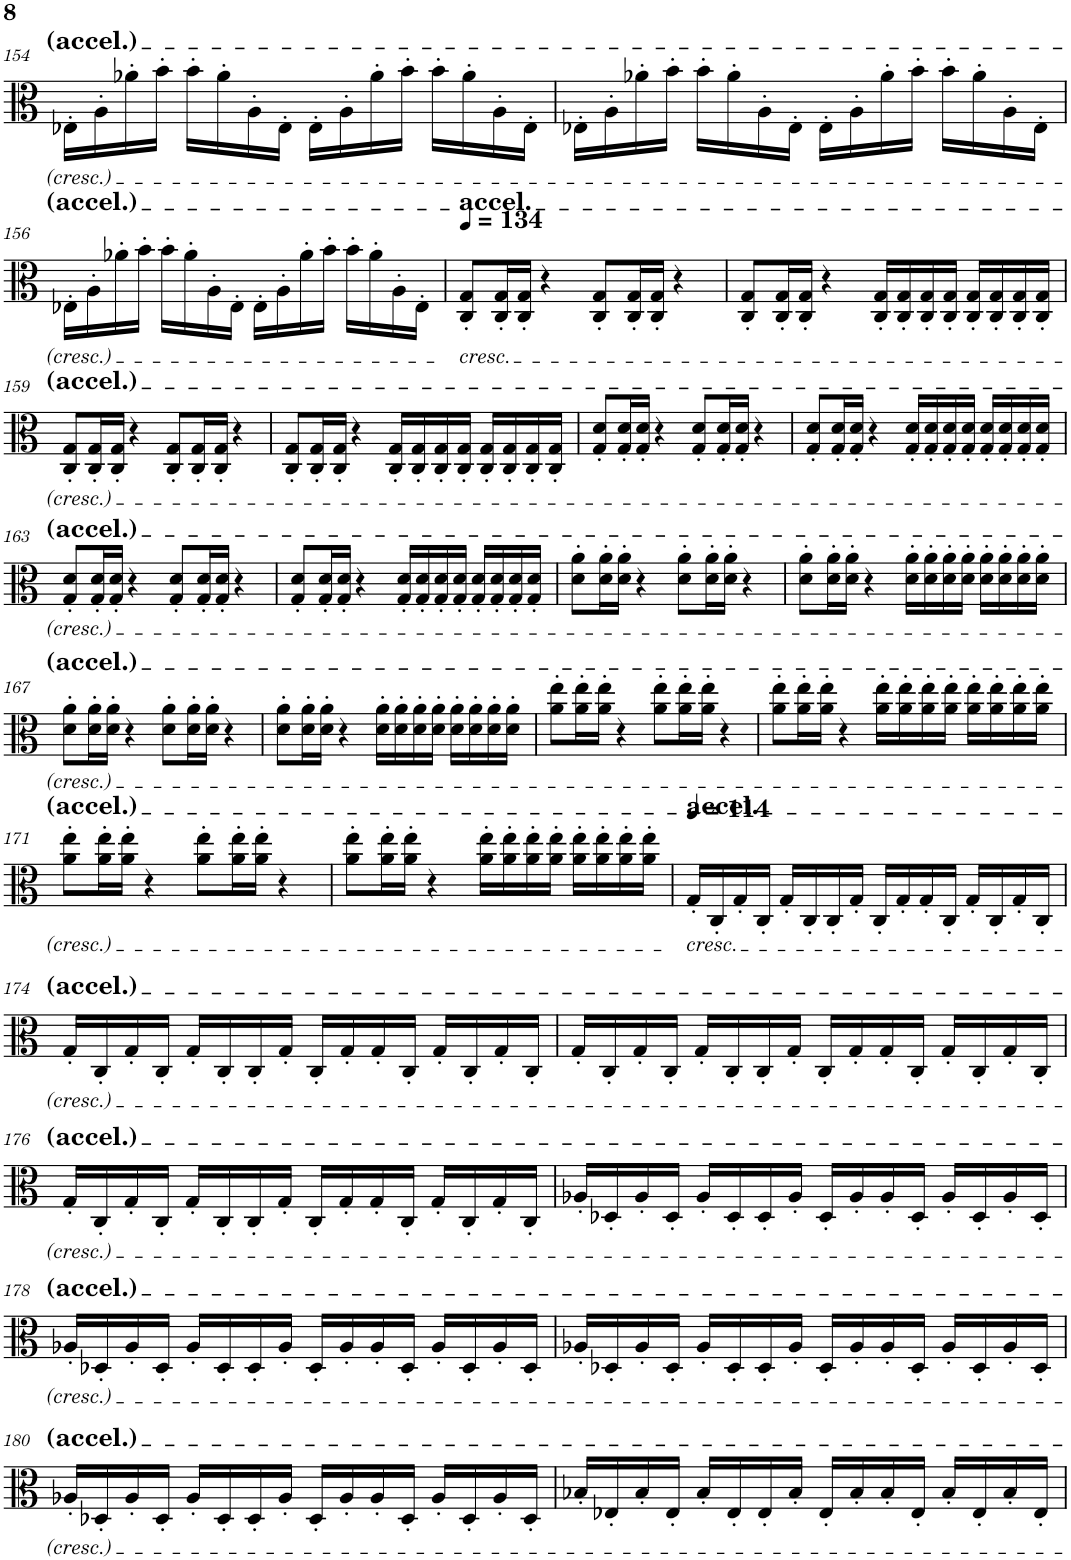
**kern
*part1
*staff1
*I"Viola
*I'Vla.
!!LO:PB:g=z
*clefC3
*k[]
*M2/2
=154
16E-X'\LL
16A'\
16a-X'\
16b'\JJ
16b'\LL
16a-'\
16A'\
16E-'\JJ
16E-'\LL
16A'\
16a-'\
16b'\JJ
16b'\LL
16a-'\
16A'\
16E-'\JJ
=155
16E-X'\LL
16A'\
16a-X'\
16b'\JJ
16b'\LL
16a-'\
16A'\
16E-'\JJ
16E-'\LL
16A'\
16a-'\
16b'\JJ
16b'\LL
16a-'\
16A'\
16E-'\JJ
!!LO:LB:g=z
=156
16E-X'\LL
16A'\
16a-X'\
16b'\JJ
16b'\LL
16a-'\
16A'\
16E-'\JJ
16E-'\LL
16A'\
16a-'\
16b'\JJ
16b'\LL
16a-'\
16A'\
16E-'\JJ
=157
*MM134
!LO:TX:a:t=accel.
!LO:TX:b:i:t=cresc.
8C/' 8G/'L
16C/' 16G/'L
16C/' 16G/'JJ
4r
8C/' 8G/'L
16C/' 16G/'L
16C/' 16G/'JJ
4r
=158
8C/' 8G/'L
16C/' 16G/'L
16C/' 16G/'JJ
4r
16C/' 16G/'LL
16C/' 16G/'
16C/' 16G/'
16C/' 16G/'JJ
16C/' 16G/'LL
16C/' 16G/'
16C/' 16G/'
16C/' 16G/'JJ
!!LO:LB:g=z
=159
8C/' 8G/'L
16C/' 16G/'L
16C/' 16G/'JJ
4r
8C/' 8G/'L
16C/' 16G/'L
16C/' 16G/'JJ
4r
=160
8C/' 8G/'L
16C/' 16G/'L
16C/' 16G/'JJ
4r
16C/' 16G/'LL
16C/' 16G/'
16C/' 16G/'
16C/' 16G/'JJ
16C/' 16G/'LL
16C/' 16G/'
16C/' 16G/'
16C/' 16G/'JJ
=161
8G/' 8d/'L
16G/' 16d/'L
16G/' 16d/'JJ
4r
8G/' 8d/'L
16G/' 16d/'L
16G/' 16d/'JJ
4r
=162
8G/' 8d/'L
16G/' 16d/'L
16G/' 16d/'JJ
4r
16G/' 16d/'LL
16G/' 16d/'
16G/' 16d/'
16G/' 16d/'JJ
16G/' 16d/'LL
16G/' 16d/'
16G/' 16d/'
16G/' 16d/'JJ
!!LO:LB:g=z
=163
8G/' 8d/'L
16G/' 16d/'L
16G/' 16d/'JJ
4r
8G/' 8d/'L
16G/' 16d/'L
16G/' 16d/'JJ
4r
=164
8G/' 8d/'L
16G/' 16d/'L
16G/' 16d/'JJ
4r
16G/' 16d/'LL
16G/' 16d/'
16G/' 16d/'
16G/' 16d/'JJ
16G/' 16d/'LL
16G/' 16d/'
16G/' 16d/'
16G/' 16d/'JJ
=165
8d\' 8a\'L
16d\' 16a\'L
16d\' 16a\'JJ
4r
8d\' 8a\'L
16d\' 16a\'L
16d\' 16a\'JJ
4r
=166
8d\' 8a\'L
16d\' 16a\'L
16d\' 16a\'JJ
4r
16d\' 16a\'LL
16d\' 16a\'
16d\' 16a\'
16d\' 16a\'JJ
16d\' 16a\'LL
16d\' 16a\'
16d\' 16a\'
16d\' 16a\'JJ
!!LO:LB:g=z
=167
8d\' 8a\'L
16d\' 16a\'L
16d\' 16a\'JJ
4r
8d\' 8a\'L
16d\' 16a\'L
16d\' 16a\'JJ
4r
=168
8d\' 8a\'L
16d\' 16a\'L
16d\' 16a\'JJ
4r
16d\' 16a\'LL
16d\' 16a\'
16d\' 16a\'
16d\' 16a\'JJ
16d\' 16a\'LL
16d\' 16a\'
16d\' 16a\'
16d\' 16a\'JJ
=169
8a\' 8ee\'L
16a\' 16ee\'L
16a\' 16ee\'JJ
4r
8a\' 8ee\'L
16a\' 16ee\'L
16a\' 16ee\'JJ
4r
=170
8a\' 8ee\'L
16a\' 16ee\'L
16a\' 16ee\'JJ
4r
16a\' 16ee\'LL
16a\' 16ee\'
16a\' 16ee\'
16a\' 16ee\'JJ
16a\' 16ee\'LL
16a\' 16ee\'
16a\' 16ee\'
16a\' 16ee\'JJ
!!LO:LB:g=z
=171
8a\' 8ee\'L
16a\' 16ee\'L
16a\' 16ee\'JJ
4r
8a\' 8ee\'L
16a\' 16ee\'L
16a\' 16ee\'JJ
4r
=172
8a\' 8ee\'L
16a\' 16ee\'L
16a\' 16ee\'JJ
4r
16a\' 16ee\'LL
16a\' 16ee\'
16a\' 16ee\'
16a\' 16ee\'JJ
16a\' 16ee\'LL
16a\' 16ee\'
16a\' 16ee\'
16a\' 16ee\'JJ
=173
*MM114
!LO:TX:a:t=accel.
!LO:TX:b:i:t=cresc.
16G'/LL
16C'/
16G'/
16C'/JJ
16G'/LL
16C'/
16C'/
16G'/JJ
16C'/LL
16G'/
16G'/
16C'/JJ
16G'/LL
16C'/
16G'/
16C'/JJ
!!LO:LB:g=z
=174
16G'/LL
16C'/
16G'/
16C'/JJ
16G'/LL
16C'/
16C'/
16G'/JJ
16C'/LL
16G'/
16G'/
16C'/JJ
16G'/LL
16C'/
16G'/
16C'/JJ
=175
16G'/LL
16C'/
16G'/
16C'/JJ
16G'/LL
16C'/
16C'/
16G'/JJ
16C'/LL
16G'/
16G'/
16C'/JJ
16G'/LL
16C'/
16G'/
16C'/JJ
!!LO:LB:g=z
=176
16G'/LL
16C'/
16G'/
16C'/JJ
16G'/LL
16C'/
16C'/
16G'/JJ
16C'/LL
16G'/
16G'/
16C'/JJ
16G'/LL
16C'/
16G'/
16C'/JJ
=177
16A-X'/LL
16D-X'/
16A-'/
16D-'/JJ
16A-'/LL
16D-'/
16D-'/
16A-'/JJ
16D-'/LL
16A-'/
16A-'/
16D-'/JJ
16A-'/LL
16D-'/
16A-'/
16D-'/JJ
!!LO:LB:g=z
=178
16A-X'/LL
16D-X'/
16A-'/
16D-'/JJ
16A-'/LL
16D-'/
16D-'/
16A-'/JJ
16D-'/LL
16A-'/
16A-'/
16D-'/JJ
16A-'/LL
16D-'/
16A-'/
16D-'/JJ
=179
16A-X'/LL
16D-X'/
16A-'/
16D-'/JJ
16A-'/LL
16D-'/
16D-'/
16A-'/JJ
16D-'/LL
16A-'/
16A-'/
16D-'/JJ
16A-'/LL
16D-'/
16A-'/
16D-'/JJ
!!LO:LB:g=z
=180
16A-X'/LL
16D-X'/
16A-'/
16D-'/JJ
16A-'/LL
16D-'/
16D-'/
16A-'/JJ
16D-'/LL
16A-'/
16A-'/
16D-'/JJ
16A-'/LL
16D-'/
16A-'/
16D-'/JJ
=181
16B-X'/LL
16E-X'/
16B-'/
16E-'/JJ
16B-'/LL
16E-'/
16E-'/
16B-'/JJ
16E-'/LL
16B-'/
16B-'/
16E-'/JJ
16B-'/LL
16E-'/
16B-'/
16E-'/JJ
=
*-
